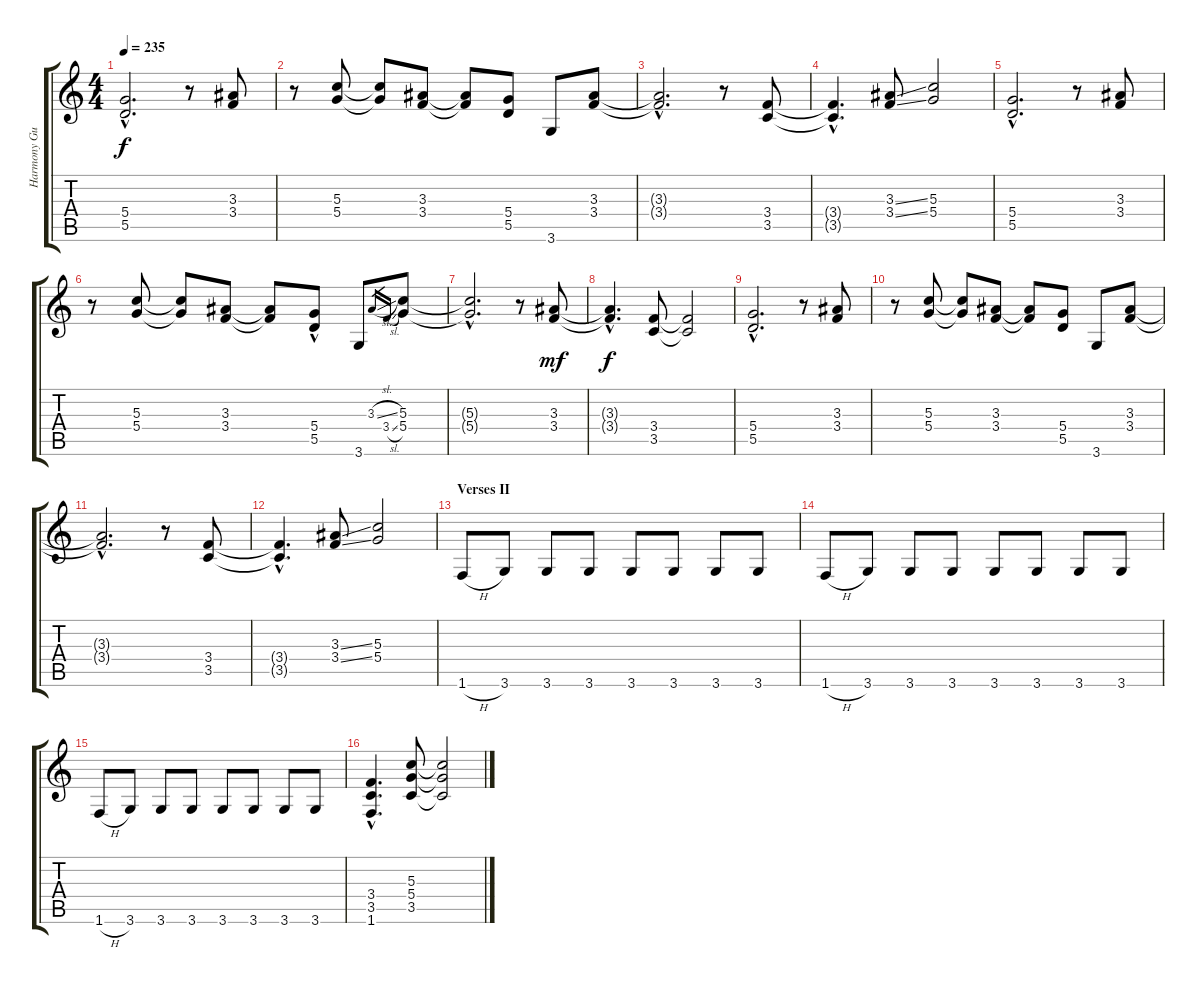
\track ("Harmony Guitar" "Harmony Gu") {instrument distortionguitar}
\staff {score tabs}
\tuning (E4 B3 G3 D3 A2 E2) {hide}
\ts (4 4)
\tempo 235
\clef g2
\ks c
(5.4{hac} 5.5{hac}).2{d dy f} r.8 (3.3 3.4).8 |
r.8 (5.3 5.4).8 (5.3{t} 5.4{t}).8 (3.3 3.4).8 (3.3{t} 3.4{t}).8 (5.4 5.5).8 3.6.8 (3.3 3.4).8 |
(3.3{hac t} 3.4{hac t}).2{d} r.8 (3.4 3.5).8 |
(3.4{hac t} 3.5{hac t}).4{d} (3.3{ss} 3.4{ss}).8 (5.3 5.4).2 |
(5.4{hac} 5.5{hac}).2{d} r.8 (3.3 3.4).8 |
r.8 (5.3 5.4).8 (5.3{t} 5.4{t}).8 (3.3 3.4).8 (3.3{t} 3.4{t}).8 (5.4{hac} 5.5).8 3.6.8 3.3{sl}.16{gr} 3.4{sl}.16{gr} (5.3 5.4).8 |
(5.3{t} 5.4{hac t}).2{d} r.8 (3.3 3.4).8{dy mf} |
(3.3{hac t} 3.4{hac t}).4{d dy f} (3.4 3.5).8 (3.4{t} 3.5{t}).2 |
(5.4{hac} 5.5{hac}).2{d} r.8 (3.3 3.4).8 |
r.8 (5.3 5.4).8 (5.3{t} 5.4{t}).8 (3.3 3.4).8 (3.3{t} 3.4{t}).8 (5.4 5.5).8 3.6.8 (3.3 3.4).8 |
(3.3{hac t} 3.4{hac t}).2{d} r.8 (3.4 3.5).8 |
(3.4{hac t} 3.5{hac t}).4{d} (3.3{ss} 3.4{ss}).8 (5.3 5.4).2 |
\section ("" "Verses II")
1.6{h}.8 3.6.8 3.6.8 3.6.8 3.6.8 3.6.8 3.6.8 3.6.8 |
1.6{h}.8 3.6.8 3.6.8 3.6.8 3.6.8 3.6.8 3.6.8 3.6.8 |
1.6{h}.8 3.6.8 3.6.8 3.6.8 3.6.8 3.6.8 3.6.8 3.6.8 |
(3.4{hac} 3.5{hac} 1.6{hac}).4{d} (5.3 5.4 3.5).8 (5.3{t} 5.4{t} 3.5{t}).2
